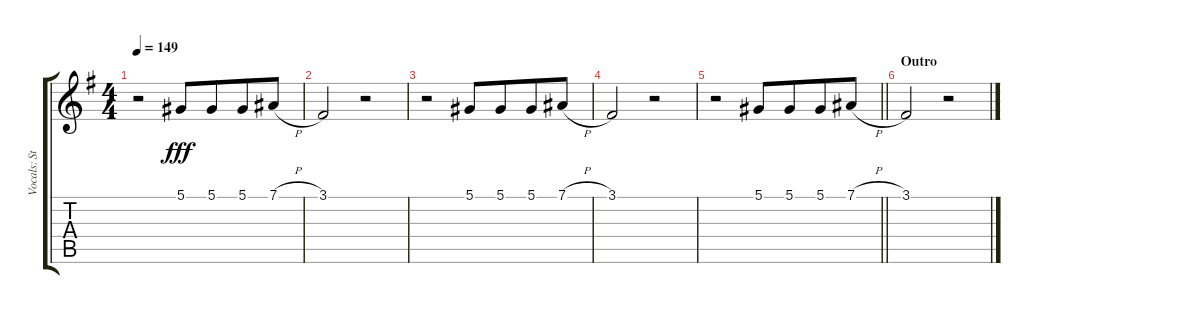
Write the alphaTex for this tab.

\track ("Vocals: Stephen" "Vocals: St") {instrument lead2sawtooth}
\staff {score tabs}
\tuning (Eb4 Bb3 Gb3 Db3 Ab2 Eb2) {hide}
\ts (4 4)
\tempo 149
\clef g2
\ks g
r.2{dy fff} 5.1.8 5.1.8{beam merge} 5.1.8 7.1{h}.8 |
3.1.2 r.2 |
r.2 5.1.8 5.1.8{beam merge} 5.1.8 7.1{h}.8 |
3.1.2 r.2 |
\barLineRight lightlight
r.2 5.1.8 5.1.8{beam merge} 5.1.8 7.1{h}.8 |
\section ("" "Outro")
3.1.2 r.2
